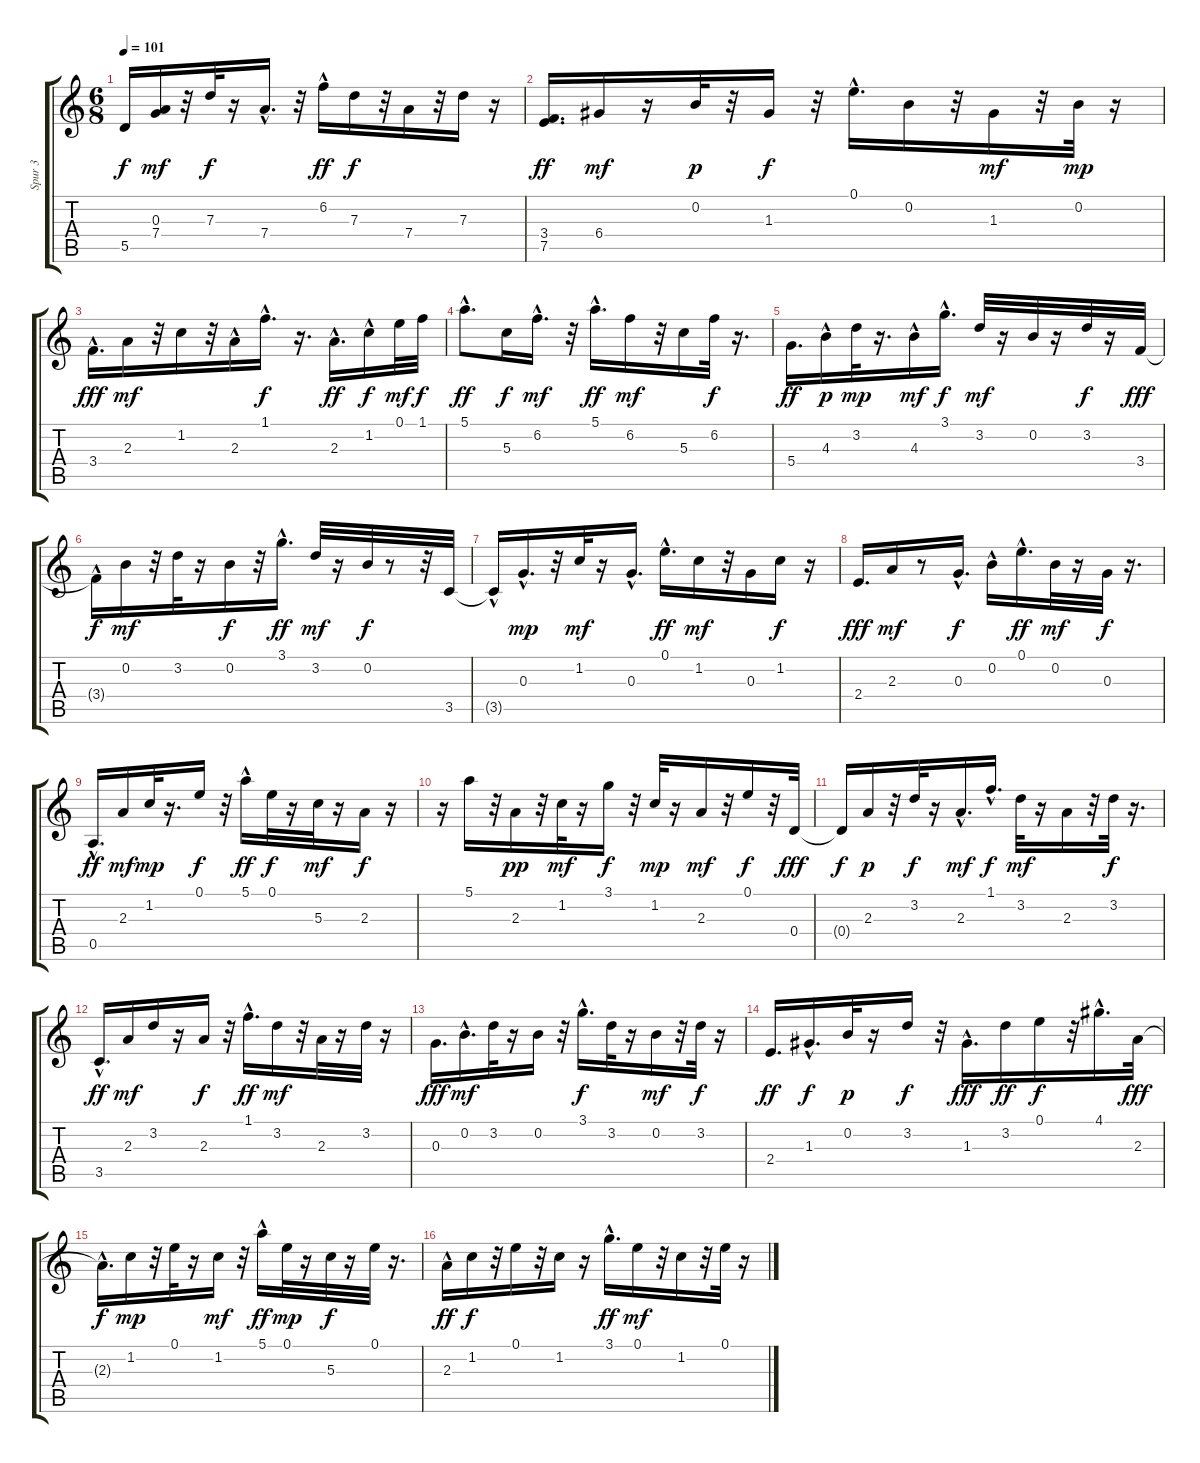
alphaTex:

\track ("Spur 3" "Spur 3") {instrument acousticguitarsteel}
\staff {score tabs}
\tuning (E4 B3 G3 D3 A2 E2) {hide}
\ts (6 8)
\tempo 101
\clef g2
\ks c
5.5{t}.16{dy f} (0.3 7.4).16{dy mf} r.32 7.3.32{dy f} r.16 7.4{hac}.16{d} r.32 6.2{hac}.16{dy ff} 7.3.16{dy f} r.32 7.4.16 r.32 7.3.16 r.16 |
(3.4 7.5).16{d dy ff} 6.4.16{dy mf} r.16 0.2.32{dy p} r.32 1.3.16{dy f} r.32 0.1{hac}.16{d} 0.2.16 r.32 1.3.16{dy mf} r.32 0.2.32{dy mp} r.16 |
3.4{hac}.16{d dy fff} 2.3.16{dy mf} r.32 1.2.16 r.32 2.3{hac}.16 1.1{hac}.16{d dy f} r.16{d} 2.3{hac}.16{d dy ff} 1.2{hac}.16{dy f} 0.1.32{dy mf} 1.1.32{dy f} |
5.1{hac}.8{d dy ff} 5.3.16{dy f} 6.2{hac}.16{d dy mf} r.32 5.1{hac}.16{d dy ff} 6.2.16{dy mf} r.32 5.3.16 6.2.32{dy f} r.16{d} |
5.4.16{d dy ff} 4.3{hac}.16{dy p} 3.2.32{dy mp} r.16{d} 4.3{hac}.16{dy mf} 3.1{hac}.16{d dy f} 3.2.32{dy mf} r.16 0.2.32 r.16 3.2.32{dy f} r.16 3.4.32{dy fff} |
3.4{hac t}.16{dy f} 0.2.16{dy mf} r.32 3.2.32 r.16 0.2.16{dy f} r.32 3.1{hac}.16{d dy ff} 3.2.32{dy mf} r.16 0.2.32{dy f} r.8 r.32 3.5.32 |
3.5{hac t}.16 0.3{hac}.16{d dy mp} r.32 1.2.32{dy mf} r.16 0.3{hac}.16{d} 0.1{hac}.16{d dy ff} 1.2.16{dy mf} r.32 0.3.16 1.2.16{dy f} r.16 |
2.4.16{d dy fff} 2.3.16{dy mf} r.8 0.3{hac}.16{d dy f} 0.2{hac}.16 0.1{hac}.16{d dy ff} 0.2.32{dy mf} r.16 0.3.32{dy f} r.16{d} |
0.5{hac}.16{d dy ff} 2.3.16{dy mf} 1.2.32{dy mp} r.16{d} 0.1.16{dy f} r.32 5.1{hac}.16{dy ff} 0.1.32{dy f} r.16 5.3.32{dy mf} r.16 2.3.16{dy f} r.16 |
r.16 5.1.16 r.32 2.3.16{dy pp} r.32 1.2.32{dy mf} r.16 3.1.16{dy f} r.32 1.2.32{dy mp} r.16 2.3.16{dy mf} r.32 0.1.16{dy f} r.32 0.4.32{dy fff} |
0.4{t}.16{dy f} 2.3.16{dy p} r.32 3.2.32{dy f} r.16 2.3{hac}.16{d dy mf} 1.1{hac}.16{d dy f} 3.2.32{dy mf} r.16 2.3.16 r.32 3.2.32{dy f} r.16{d} |
3.5{hac}.16{d dy ff} 2.3.16{dy mf} 3.2.16 r.16 2.3.16{dy f} r.32 1.1{hac}.16{d dy ff} 3.2.16{dy mf} r.32 2.3.32 r.16 3.2.32 r.16 |
0.3.16{d dy fff} 0.2{hac}.16{d dy mf} 3.2.32 r.16 0.2.16 r.32 3.1{hac}.16{d dy f} 3.2.32 r.16 0.2.16{dy mf} r.32 3.2.32{dy f} r.16 |
2.4.16{d dy ff} 1.3{hac}.16{d dy f} 0.2.32{dy p} r.16 3.2.16{dy f} r.32 1.3{hac}.16{d dy fff} 3.2.16{dy ff} 0.1.16{dy f} r.32 4.1{hac}.16{d} 2.3.32{dy fff} |
2.3{hac t}.16{d dy f} 1.2.16{dy mp} r.32 0.1.32 r.16 1.2.16{dy mf} r.32 5.1{hac}.16{dy ff} 0.1.32{dy mp} r.16 5.3.32{dy f} r.16 0.1.32 r.16{d} |
2.3{hac}.16{dy ff} 1.2.16{dy f} r.32 0.1.16 r.32 1.2.16 r.16 3.1{hac}.16{d dy ff} 0.1.16{dy mf} r.32 1.2.16 r.32 0.1.32 r.16
